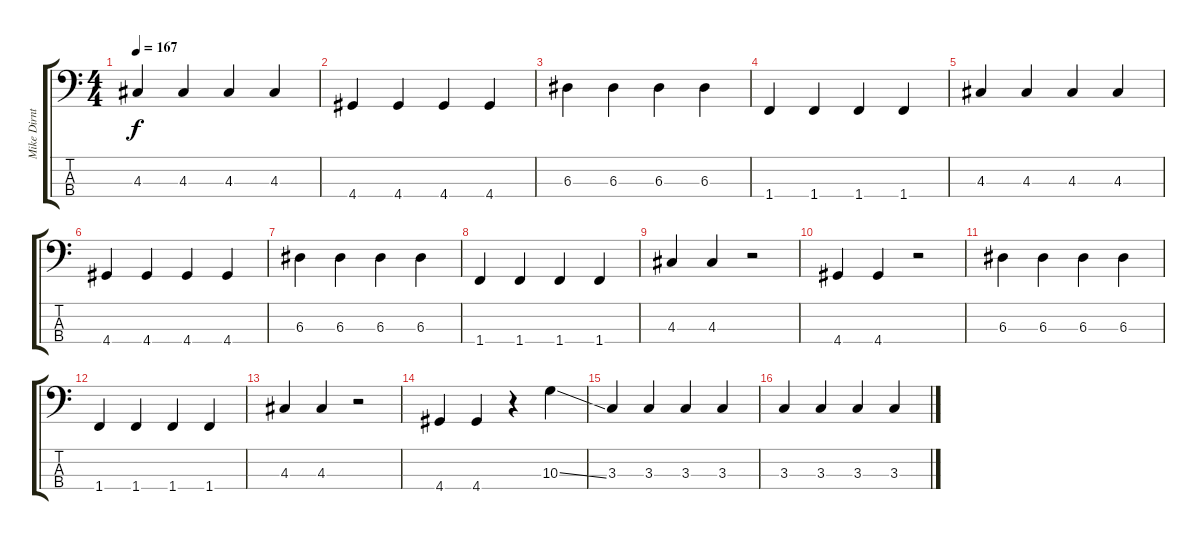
\track ("Mike Dirnt" "Mike Dirnt") {instrument electricbasspick}
\staff {score tabs}
\tuning (G2 D2 A1 E1) {hide}
\ts (4 4)
\tempo 167
\clef f4
\ks c
4.3.4{dy f} 4.3.4 4.3.4 4.3.4 |
4.4.4 4.4.4 4.4.4 4.4.4 |
6.3.4 6.3.4 6.3.4 6.3.4 |
1.4.4 1.4.4 1.4.4 1.4.4 |
4.3.4 4.3.4 4.3.4 4.3.4 |
4.4.4 4.4.4 4.4.4 4.4.4 |
6.3.4 6.3.4 6.3.4 6.3.4 |
1.4.4 1.4.4 1.4.4 1.4.4 |
4.3.4 4.3.4 r.2 |
4.4.4 4.4.4 r.2 |
6.3.4 6.3.4 6.3.4 6.3.4 |
1.4.4 1.4.4 1.4.4 1.4.4 |
4.3.4 4.3.4 r.2 |
4.4.4 4.4.4 r.4 10.3{ss}.4 |
3.3.4 3.3.4 3.3.4 3.3.4 |
3.3.4 3.3.4 3.3.4 3.3.4
